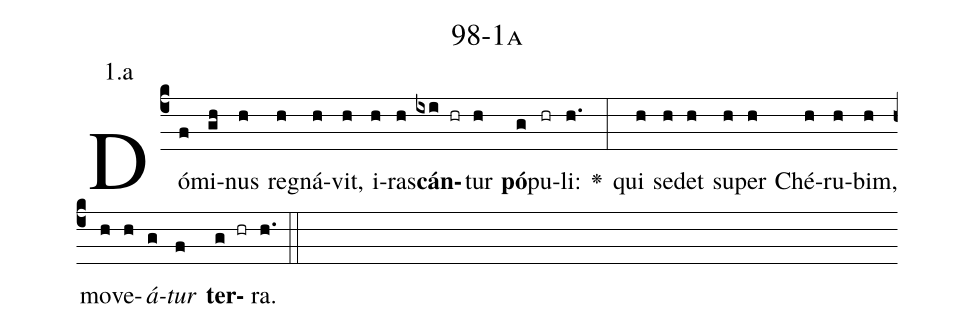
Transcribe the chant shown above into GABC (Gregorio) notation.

name: 98-1a;
annotation: 1.a;
%%
(c4)Dó(f)mi(gh)nus(h) re(h)gná(h)vit,(h) i(h)ras(h)<b>cán</b>(ixi hr)tur(h) <b>pó</b>(g)pu(hr)li:(h.) <v>\greheightstar</v>(:) qui(h) se(h)det(h) su(h)per(h) Ché(h)ru(h)bim,(h) mo(h)ve(h)<i>á</i>(g)<i>tur</i>(f) <b>ter</b>(g hr)ra.(h.) (::)


%E(h) u(h) o(g) u(f) a(g) e.(h.) (::)
